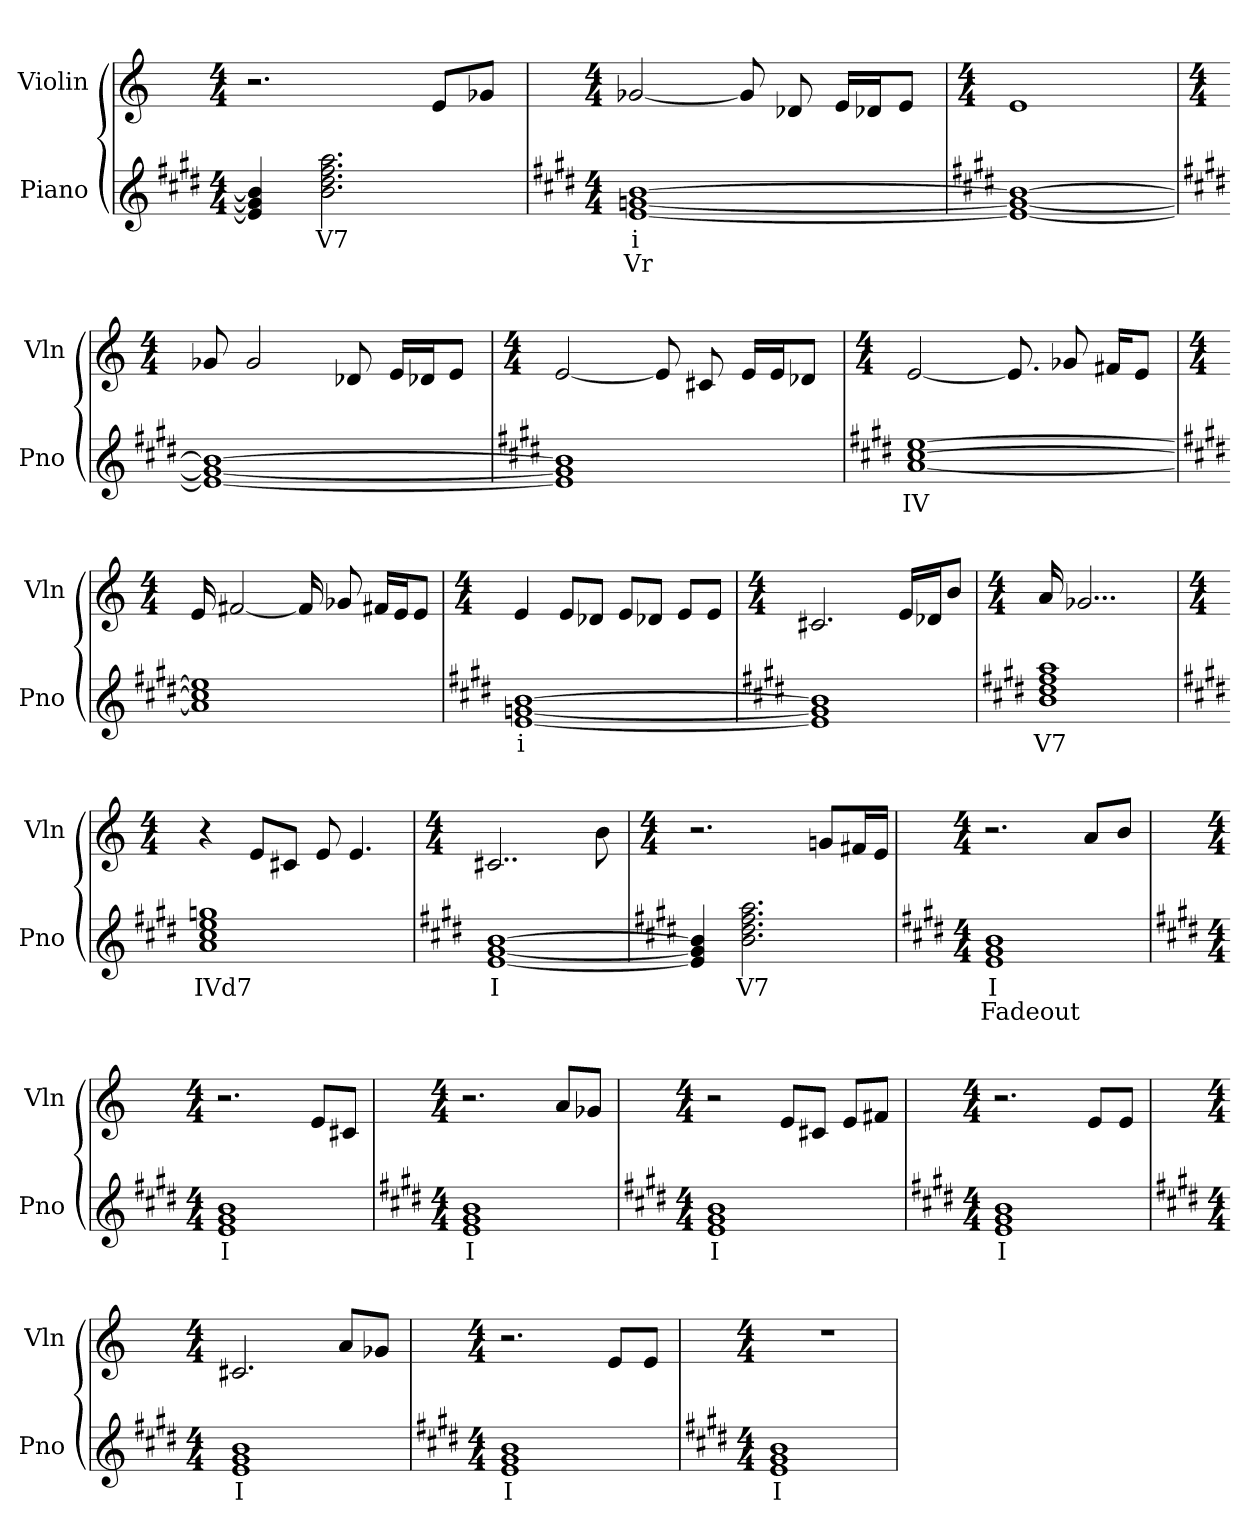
**kern	**text	**text	**kern
*part2	*part2	*part2	*part1
*staff2	*staff2	*staff2	*staff1
*I"Piano	*	*	*I"Violin
*I'Pno	*	*	*I'Vln
*k[f#c#g#d#]	*	*	*
*E:	*	*	*
*M4/4	*	*	*M4/4
=	=	=	=
4e] 4g#] 4b]	.	.	2.r
2.b 2.dd# 2.ff# 2.aa	V7	.	.
.	.	.	8eL
.	.	.	8g-XJ
=	=	=	=
*k[f#c#g#d#]	*	*	*
*E:	*	*	*
*M4/4	*	*	*M4/4
[1e [1gn [1b	i	Vr	[2g-X
.	.	.	8g-]
.	.	.	8d-X
.	.	.	16eLL
.	.	.	16d-XJ
.	.	.	8eJ
=	=	=	=
*k[f#c#g#d#]	*	*	*
*E:	*	*	*
*	*	*	*M4/4
1e_ 1gn_ 1b_	.	.	1e
=	=	=	=
*k[f#c#g#d#]	*	*	*
*E:	*	*	*
*	*	*	*M4/4
1e_ 1gn_ 1b_	.	.	8g-X
.	.	.	2g-
.	.	.	8d-X
.	.	.	16eLL
.	.	.	16d-XJ
.	.	.	8eJ
=	=	=	=
*k[f#c#g#d#]	*	*	*
*E:	*	*	*
*	*	*	*M4/4
1e] 1gn] 1b]	.	.	[2e
.	.	.	8e]
.	.	.	8c#X
.	.	.	16eLL
.	.	.	16eJ
.	.	.	8d-XJ
=	=	=	=
*k[f#c#g#d#]	*	*	*
*E:	*	*	*
*	*	*	*M4/4
[1a [1cc# [1ee	IV	.	[2e
.	.	.	8.e]
.	.	.	8g-X
.	.	.	16f#XKL
.	.	.	8eJ
=	=	=	=
*k[f#c#g#d#]	*	*	*
*E:	*	*	*
*	*	*	*M4/4
1a] 1cc#] 1ee]	.	.	16e
.	.	.	[2f#X
.	.	.	16f#]
.	.	.	8g-X
.	.	.	16f#XLL
.	.	.	16eJ
.	.	.	8eJ
=	=	=	=
*k[f#c#g#d#]	*	*	*
*E:	*	*	*
*	*	*	*M4/4
[1e [1gn [1b	i	.	4e
.	.	.	8eL
.	.	.	8d-XJ
.	.	.	8eL
.	.	.	8d-XJ
.	.	.	8eL
.	.	.	8eJ
=	=	=	=
*k[f#c#g#d#]	*	*	*
*E:	*	*	*
*	*	*	*M4/4
1e] 1gn] 1b]	.	.	2.c#X
.	.	.	16eLL
.	.	.	16d-XJ
.	.	.	8bJ
=	=	=	=
*k[f#c#g#d#]	*	*	*
*E:	*	*	*
*	*	*	*M4/4
1b 1dd# 1ff# 1aa	V7	.	16a
.	.	.	2...g-X
=	=	=	=
*k[f#c#g#d#]	*	*	*
*E:	*	*	*
*	*	*	*M4/4
1a 1cc# 1ee 1ggn	IVd7	.	4r
.	.	.	8eL
.	.	.	8c#XJ
.	.	.	8e
.	.	.	4.e
=	=	=	=
*k[f#c#g#d#]	*	*	*
*E:	*	*	*
*	*	*	*M4/4
[1e [1g# [1b	I	.	2..c#X
.	.	.	8b
=	=	=	=
*k[f#c#g#d#]	*	*	*
*E:	*	*	*
*	*	*	*M4/4
4e] 4g#] 4b]	.	.	2.r
2.b 2.dd# 2.ff# 2.aa	V7	.	.
.	.	.	8gnL
.	.	.	16f#XL
.	.	.	16eJJ
=	=	=	=
*k[f#c#g#d#]	*	*	*
*E:	*	*	*
*M4/4	*	*	*M4/4
1e 1g# 1b	I	Fadeout	2.r
.	.	.	8aL
.	.	.	8bJ
=	=	=	=
*k[f#c#g#d#]	*	*	*
*E:	*	*	*
*M4/4	*	*	*M4/4
1e 1g# 1b	I	.	2.r
.	.	.	8eL
.	.	.	8c#XJ
=	=	=	=
*k[f#c#g#d#]	*	*	*
*E:	*	*	*
*M4/4	*	*	*M4/4
1e 1g# 1b	I	.	2.r
.	.	.	8aL
.	.	.	8g-XJ
=	=	=	=
*k[f#c#g#d#]	*	*	*
*E:	*	*	*
*M4/4	*	*	*M4/4
1e 1g# 1b	I	.	2r
.	.	.	8eL
.	.	.	8c#XJ
.	.	.	8eL
.	.	.	8f#XJ
=	=	=	=
*k[f#c#g#d#]	*	*	*
*E:	*	*	*
*M4/4	*	*	*M4/4
1e 1g# 1b	I	.	2.r
.	.	.	8eL
.	.	.	8eJ
=	=	=	=
*k[f#c#g#d#]	*	*	*
*E:	*	*	*
*M4/4	*	*	*M4/4
1e 1g# 1b	I	.	2.c#X
.	.	.	8aL
.	.	.	8g-XJ
=	=	=	=
*k[f#c#g#d#]	*	*	*
*E:	*	*	*
*M4/4	*	*	*M4/4
1e 1g# 1b	I	.	2.r
.	.	.	8eL
.	.	.	8eJ
=	=	=	=
*k[f#c#g#d#]	*	*	*
*E:	*	*	*
*M4/4	*	*	*M4/4
1e 1g# 1b	I	.	1r
=	=	=	=
*-	*-	*-	*-
